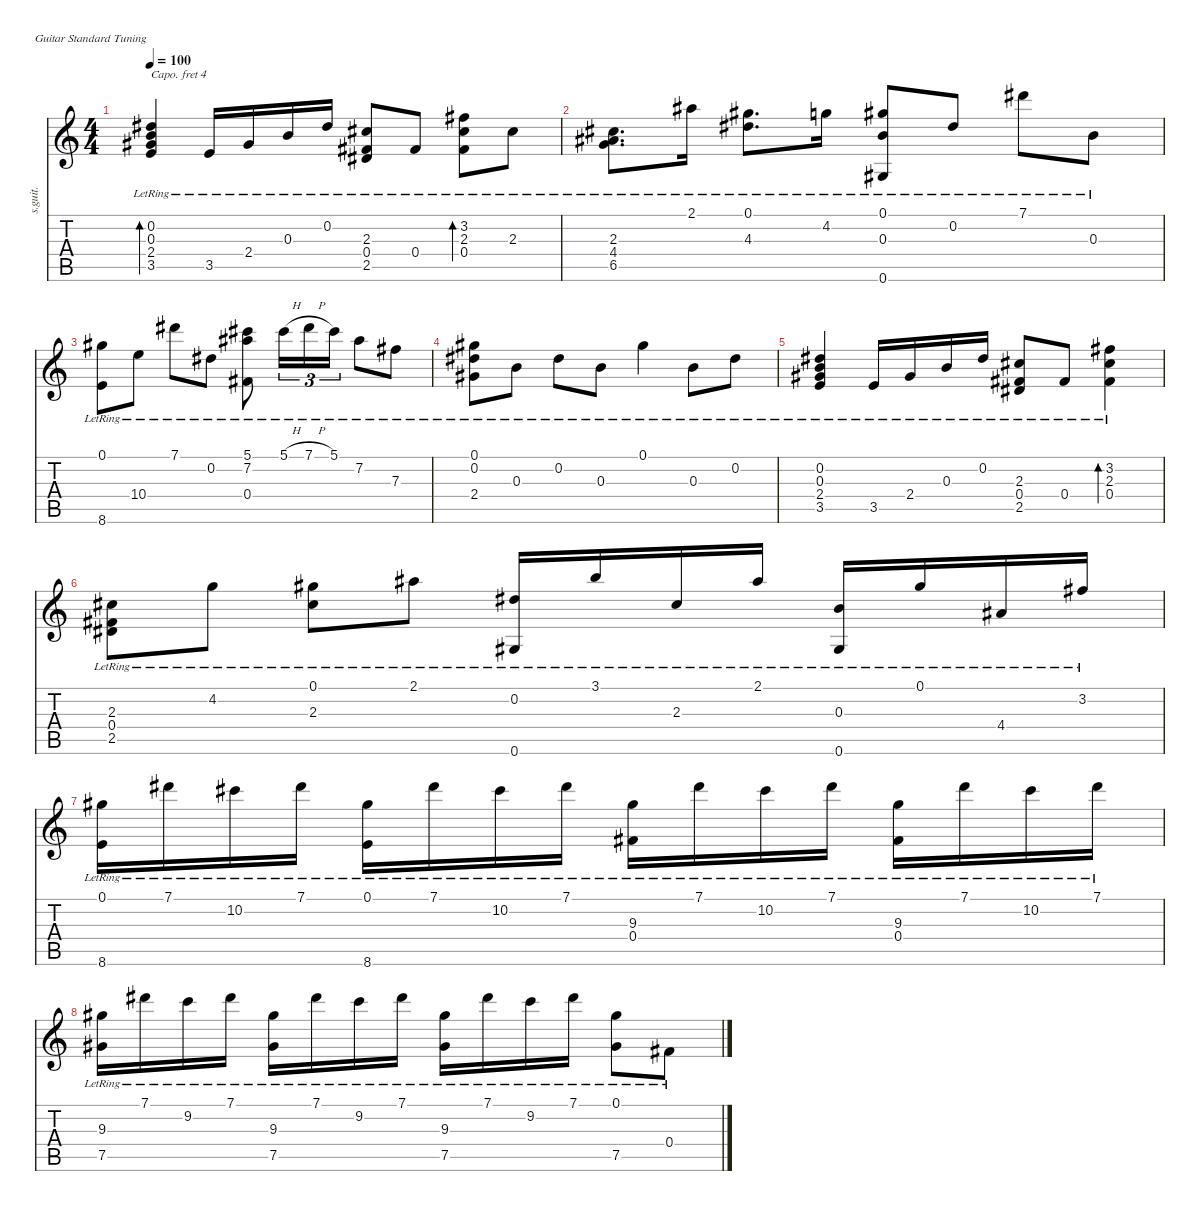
\defaultSystemsLayout 4
\hideDynamics
\bracketExtendMode nobrackets
\track ("Guitar" "s.guit.") {instrument acousticguitarsteel}
\staff {score tabs}
\capo 4
\tuning (E4 B3 G3 D3 A2 E2)
\ts (4 4)
\tempo 100
\clef g2
\ks c
(0.2{lr acc #} 0.3{lr} 2.4{lr acc #} 3.5{lr}).4{bd 120 dy f beam Up} 3.5{lr}.16{beam Up} 2.4{lr acc #}.16{beam Up} 0.3{lr}.16{beam Up} 0.2{lr acc #}.16{beam Up} (2.3{lr acc #} 0.4{lr acc #} 2.5{lr acc #}).8{beam Up} 0.4{lr acc #}.8{beam Up} (3.2{lr acc #} 2.3{lr acc #} 0.4{lr acc #}).8{bd 120 beam Down} 2.3{lr acc #}.8{beam Down} |
(2.3{lr acc #} 4.4{lr acc #} 6.5{lr}).8{d beam Down} 2.1{lr acc #}.16{beam Down} (0.1{lr acc #} 4.3{lr acc #}).8{d beam Down} 4.2{lr}.16{beam Down} (0.1{lr acc #} 0.3{lr} 0.6{lr acc #}).8{beam Up} 0.2{lr acc #}.8{beam Up} 7.1{lr acc #}.8{beam Down} 0.3{lr}.8{beam Down} |
(0.1{lr acc #} 8.6{lr}).8{beam Down} 10.4{lr}.8{beam Down} 7.1{lr acc #}.8{beam Down} 0.2{lr acc #}.8{beam Down} (5.1{lr acc #} 7.2{lr acc #} 0.4{lr acc #}).8{beam Down} 5.1{h lr acc #}.16{tu (3 2) beam Down} 7.1{h lr acc #}.16{tu (3 2) beam Down} 5.1{lr acc #}.16{tu (3 2) beam Down} 7.2{lr acc #}.8{beam Down} 7.3{lr acc #}.8{beam Down} |
(0.1{lr acc #} 0.2{lr acc #} 2.4{lr acc #}).8{beam Down} 0.3{lr}.8{beam Down} 0.2{lr acc #}.8{beam Down} 0.3{lr}.8{beam Down} 0.1{lr acc #}.4{beam Down} 0.3{lr}.8{beam Down} 0.2{lr acc #}.8{beam Down} |
(0.2{lr acc #} 0.3{lr} 2.4{lr acc #} 3.5{lr}).4{beam Up} 3.5{lr}.16{beam Up} 2.4{lr acc #}.16{beam Up} 0.3{lr}.16{beam Up} 0.2{lr acc #}.16{beam Up} (2.3{lr acc #} 0.4{lr acc #} 2.5{lr acc #}).8{beam Up} 0.4{lr acc #}.8{beam Up} (3.2{lr acc #} 2.3{lr acc #} 0.4{lr acc #}).4{bd 120 beam Down} |
(2.3{lr acc #} 0.4{lr acc #} 2.5{lr acc #}).8{beam Down} 4.2{lr}.8{beam Down} (0.1{lr acc #} 2.3{lr acc #}).8{beam Down} 2.1{lr acc #}.8{beam Down} (0.2{lr acc #} 0.6{lr acc #}).16{beam Up} 3.1{lr}.16{beam Up} 2.3{lr acc #}.16{beam Up} 2.1{lr acc #}.16{beam Up} (0.3{lr} 0.6{lr acc #}).16{beam Up} 0.1{lr acc #}.16{beam Up} 4.4{lr acc #}.16{beam Up} 3.2{lr acc #}.16{beam Up} |
(0.1{lr acc #} 8.6{lr}).16{beam Down} 7.1{lr acc #}.16{beam Down} 10.2{lr acc #}.16{beam Down} 7.1{lr acc #}.16{beam Down} (0.1{lr acc #} 8.6{lr}).16{beam Down} 7.1{lr acc #}.16{beam Down} 10.2{lr acc #}.16{beam Down} 7.1{lr acc #}.16{beam Down} (9.3{lr acc #} 0.4{lr acc #}).16{beam Down} 7.1{lr acc #}.16{beam Down} 10.2{lr acc #}.16{beam Down} 7.1{lr acc #}.16{beam Down} (9.3{lr acc #} 0.4{lr acc #}).16{beam Down} 7.1{lr acc #}.16{beam Down} 10.2{lr acc #}.16{beam Down} 7.1{lr acc #}.16{beam Down} |
(9.3{lr acc #} 7.5{lr acc #}).16{beam Down} 7.1{lr acc #}.16{beam Down} 9.2{lr}.16{beam Down} 7.1{lr acc #}.16{beam Down} (9.3{lr acc #} 7.5{lr acc #}).16{beam Down} 7.1{lr acc #}.16{beam Down} 9.2{lr}.16{beam Down} 7.1{lr acc #}.16{beam Down} (9.3{lr acc #} 7.5{lr acc #}).16{beam Down} 7.1{lr acc #}.16{beam Down} 9.2{lr}.16{beam Down} 7.1{lr acc #}.16{beam Down} (0.1{lr acc #} 7.5{lr acc #}).8{beam Down} 0.4{lr acc #}.8{beam Down}
